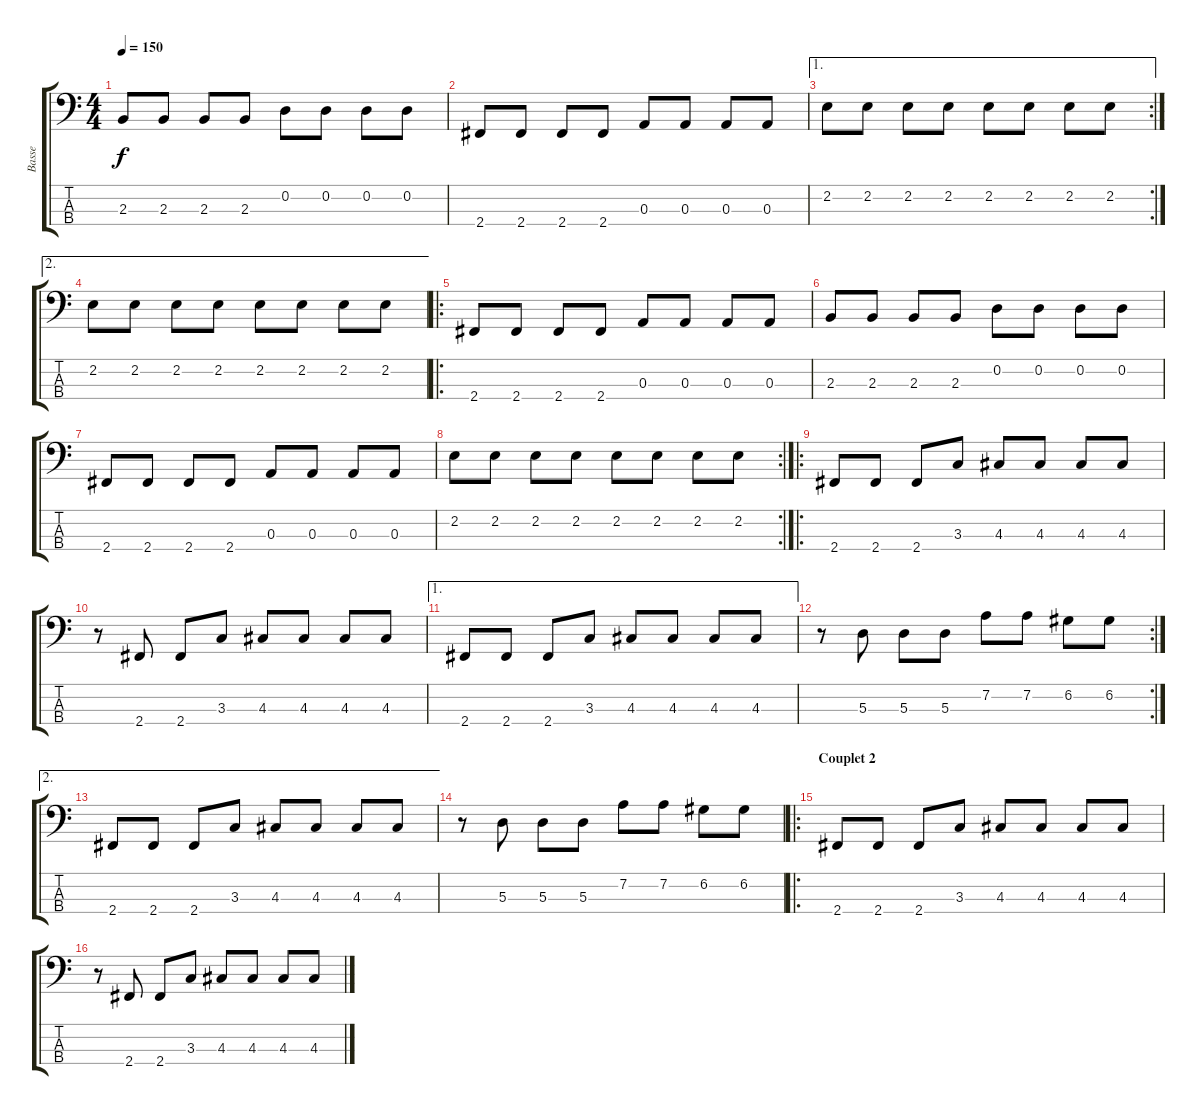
\track ("Basse" "Basse") {instrument electricbassfinger}
\staff {score tabs}
\tuning (G2 D2 A1 E1) {hide}
\ts (4 4)
\tempo 150
\clef f4
\ks c
2.3.8{dy f} 2.3.8 2.3.8 2.3.8 0.2.8 0.2.8 0.2.8 0.2.8 |
2.4.8 2.4.8 2.4.8 2.4.8 0.3.8 0.3.8 0.3.8 0.3.8 |
\ae 1
\rc 2
2.2.8 2.2.8 2.2.8 2.2.8 2.2.8 2.2.8 2.2.8 2.2.8 |
\ae 2
2.2.8 2.2.8 2.2.8 2.2.8 2.2.8 2.2.8 2.2.8 2.2.8 |
\ro
2.4.8 2.4.8 2.4.8 2.4.8 0.3.8 0.3.8 0.3.8 0.3.8 |
2.3.8 2.3.8 2.3.8 2.3.8 0.2.8 0.2.8 0.2.8 0.2.8 |
2.4.8 2.4.8 2.4.8 2.4.8 0.3.8 0.3.8 0.3.8 0.3.8 |
\rc 2
2.2.8 2.2.8 2.2.8 2.2.8 2.2.8 2.2.8 2.2.8 2.2.8 |
\ro
2.4.8 2.4.8 2.4.8 3.3.8 4.3.8 4.3.8 4.3.8 4.3.8 |
r.8 2.4.8 2.4.8 3.3.8 4.3.8 4.3.8 4.3.8 4.3.8 |
\ae 1
2.4.8 2.4.8 2.4.8 3.3.8 4.3.8 4.3.8 4.3.8 4.3.8 |
\rc 2
r.8 5.3.8 5.3.8 5.3.8 7.2.8 7.2.8 6.2.8 6.2.8 |
\ae 2
2.4.8 2.4.8 2.4.8 3.3.8 4.3.8 4.3.8 4.3.8 4.3.8 |
r.8 5.3.8 5.3.8 5.3.8 7.2.8 7.2.8 6.2.8 6.2.8 |
\ro
\section ("" "Couplet 2")
2.4.8 2.4.8 2.4.8 3.3.8 4.3.8 4.3.8 4.3.8 4.3.8 |
r.8 2.4.8 2.4.8 3.3.8 4.3.8 4.3.8 4.3.8 4.3.8
